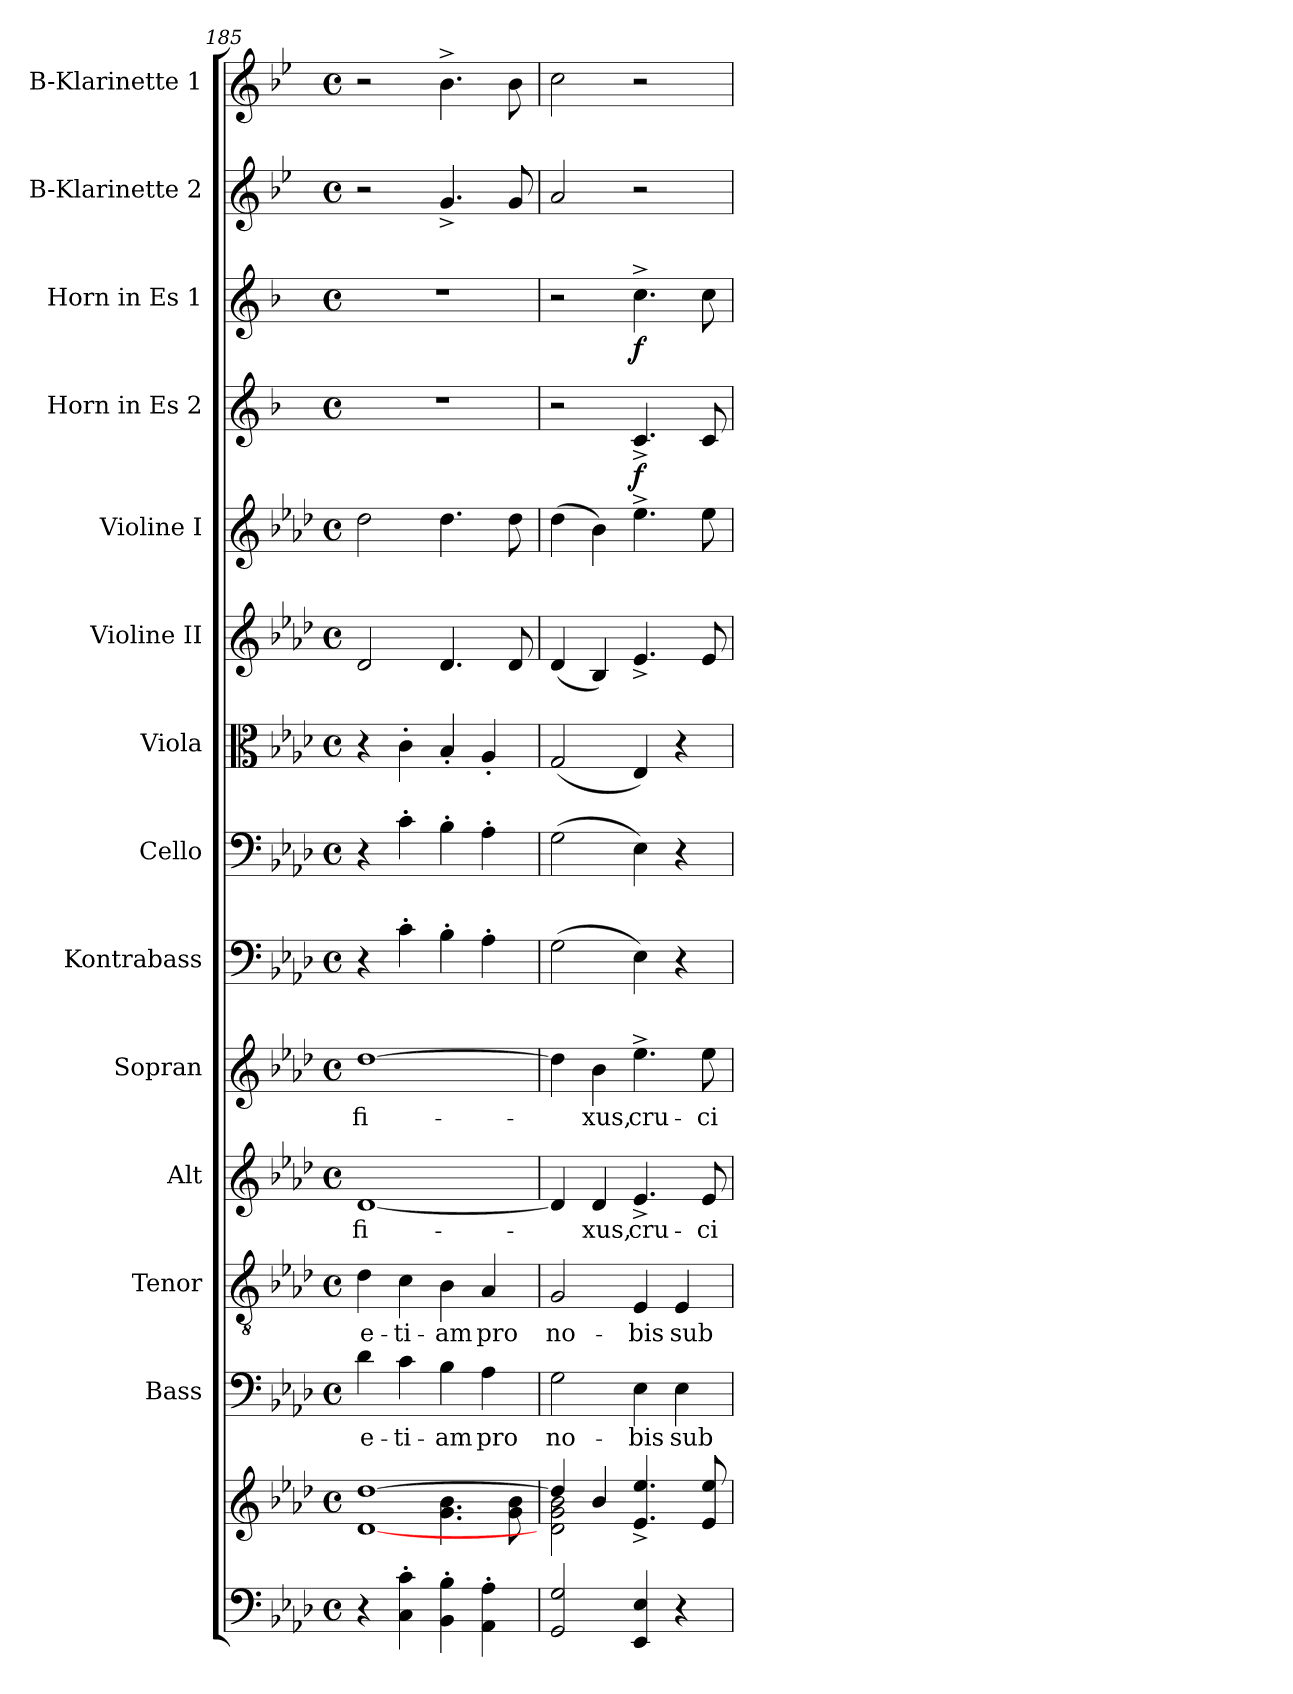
**kern	**kern	**kern	**text	**kern	**text	**kern	**text	**kern	**text	**kern	**kern	**kern	**kern	**kern	**kern	**dynam	**kern	**dynam	**kern	**kern
*part14	*part14	*part13	*part13	*part12	*part12	*part11	*part11	*part10	*part10	*part9	*part8	*part7	*part6	*part5	*part4	*part4	*part3	*part3	*part2	*part1
*staff15	*staff14	*staff13	*staff13	*staff12	*staff12	*staff11	*staff11	*staff10	*staff10	*staff9	*staff8	*staff7	*staff6	*staff5	*staff4	*staff4	*staff3	*staff3	*staff2	*staff1
*	*	*I"Bass	*	*I"Tenor	*	*I"Alt	*	*I"Sopran	*	*I"Kontrabass	*I"Cello	*I"Viola	*I"Violine II	*I"Violine I	*I"Horn in Es 2	*	*I"Horn in Es 1	*	*I"B-Klarinette 2	*I"B-Klarinette 1
*	*	*I'B.	*	*I'T.	*	*I'A.	*	*I'S.	*	*I'Kb.	*	*I'Vla.	*I'Vl. II	*I'Vl. I	*I'Hrn. 2	*	*I'Hrn. 1	*	*I'Kl. 2	*I'Kl. 1
!!LO:PB:g=z
*clefF4	*clefG2	*clefF4	*	*clefGv2	*	*clefG2	*	*clefG2	*	*clefF4	*clefF4	*clefC3	*clefG2	*clefG2	*clefG2	*	*clefG2	*	*clefG2	*clefG2
*	*	*	*	*	*	*	*	*	*	*ITrd7c12	*	*	*	*	*ITrd5c9	*	*ITrd5c9	*	*ITrd1c2	*ITrd1c2
*k[b-e-a-d-]	*k[b-e-a-d-]	*k[b-e-a-d-]	*	*k[b-e-a-d-]	*	*k[b-e-a-d-]	*	*k[b-e-a-d-]	*	*k[b-e-a-d-]	*k[b-e-a-d-]	*k[b-e-a-d-]	*k[b-e-a-d-]	*k[b-e-a-d-]	*k[b-e-a-d-]	*	*k[b-e-a-d-]	*	*k[b-e-a-d-]	*k[b-e-a-d-]
*A-:	*A-:	*A-:	*	*A-:	*	*A-:	*	*A-:	*	*A-:	*A-:	*A-:	*A-:	*A-:	*A-:	*	*A-:	*	*A-:	*A-:
*M4/4	*M4/4	*M4/4	*	*M4/4	*	*M4/4	*	*M4/4	*	*M4/4	*M4/4	*M4/4	*M4/4	*M4/4	*M4/4	*	*M4/4	*	*M4/4	*M4/4
*met(c)	*met(c)	*met(c)	*	*met(c)	*	*met(c)	*	*met(c)	*	*met(c)	*met(c)	*met(c)	*met(c)	*met(c)	*met(c)	*	*met(c)	*	*met(c)	*met(c)
=185	=185	=185	=185	=185	=185	=185	=185	=185	=185	=185	=185	=185	=185	=185	=185	=185	=185	=185	=185	=185
*	*^	*	*	*	*	*	*	*	*	*	*	*	*	*	*	*	*	*	*	*
!	!	!	!	!LO:LY:b	!	!LO:LY:b	!	!LO:LY:b	!	!LO:LY:b	!	!	!	!	!	!	!	!	!	!	!
4r	[<1d- [>1dd-	2ryy	4d-\	e-	4d-\	e-	[1d-	-fi-	[1dd-	-fi-	4r	4r	4r	2d-/	2dd-\	1r	.	1r	.	2r	2r
!	!	!	!	!LO:LY:b	!	!LO:LY:b	!	!	!	!	!	!	!	!	!	!	!	!	!	!	!
4C\'> 4c\'>	.	.	4c\	-ti-	4c\	-ti-	.	.	.	.	4C'>\	4c'>\	4c'>\	.	.	.	.	.	.	.	.
!	!	!	!	!LO:LY:b	!	!LO:LY:b	!	!	!	!	!	!	!	!	!	!	!	!	!	!	!
4BB-\'> 4B-\'>	.	4.g\ 4.b-\	4B-\	-am	4B-\	-am	.	.	.	.	4BB-'>\	4B-'>\	4B-'</	4.d-/	4.dd-\	.	.	.	.	4.f^</	4.a-^>\
!	!	!	!	!LO:LY:b	!	!LO:LY:b	!	!	!	!	!	!	!	!	!	!	!	!	!	!	!
4AA-\'> 4A-\'>	.	.	4A-\	pro	4A-/	pro	.	.	.	.	4AA-'>\	4A-'>\	4A-'</	.	.	.	.	.	.	.	.
.	.	8g\ 8b-\	.	.	.	.	.	.	.	.	.	.	.	8d-/	8dd-\	.	.	.	.	8f/	8a-\
=186	=186	=186	=186	=186	=186	=186	=186	=186	=186	=186	=186	=186	=186	=186	=186	=186	=186	=186	=186	=186	=186
!	!	!	!	!LO:LY:b	!	!LO:LY:b	!	!	!	!	!	!	!	!	!	!	!	!	!	!	!
2GG/ 2G/	4dd-/]	2d-\ 2g\ 2b-\	2G\	no-	2G/	no-	4d-/]	.	4dd-\]	.	(>2GG\	(>2G\	(<2G/	(<4d-/	(>4dd-\	2r	.	2r	.	2g/	2b-\
!	!	!	!	!	!	!	!	!LO:LY:b	!	!LO:LY:b	!	!	!	!	!	!	!	!	!	!	!
.	4b-/	.	.	.	.	.	4d-/	-xus,	4b-\	-xus,	.	.	.	4B-/)	4b-\)	.	.	.	.	.	.
!	!	!	!	!LO:LY:b	!	!LO:LY:b	!	!LO:LY:b	!	!LO:LY:b	!	!	!	!	!	!	!LO:DY:b	!	!LO:DY:b	!	!
4EE-/ 4E-/	4.e-/^> 4.ee-/^>	2ryy	4E-\	-bis	4E-/	-bis	4.e-^>/	cru-	4.ee-^>\	cru-	4EE-\)	4E-\)	4E-/)	4.e-^</	4.ee-^>\	4.E-^</	f	4.e-^>\	f	2r	2r
!	!	!	!	!LO:LY:b	!	!LO:LY:b	!	!	!	!	!	!	!	!	!	!	!	!	!	!	!
4r	.	.	4E-\	sub	4E-/	sub	.	.	.	.	4r	4r	4r	.	.	.	.	.	.	.	.
!	!	!	!	!	!	!	!	!LO:LY:b	!	!LO:LY:b	!	!	!	!	!	!	!	!	!	!	!
.	8e-/ 8ee-/	.	.	.	.	.	8e-/	-ci-	8ee-\	-ci-	.	.	.	8e-/	8ee-\	8E-/	.	8e-\	.	.	.
*	*v	*v	*	*	*	*	*	*	*	*	*	*	*	*	*	*	*	*	*	*	*
=	=	=	=	=	=	=	=	=	=	=	=	=	=	=	=	=	=	=	=	=
*-	*-	*-	*-	*-	*-	*-	*-	*-	*-	*-	*-	*-	*-	*-	*-	*-	*-	*-	*-	*-
